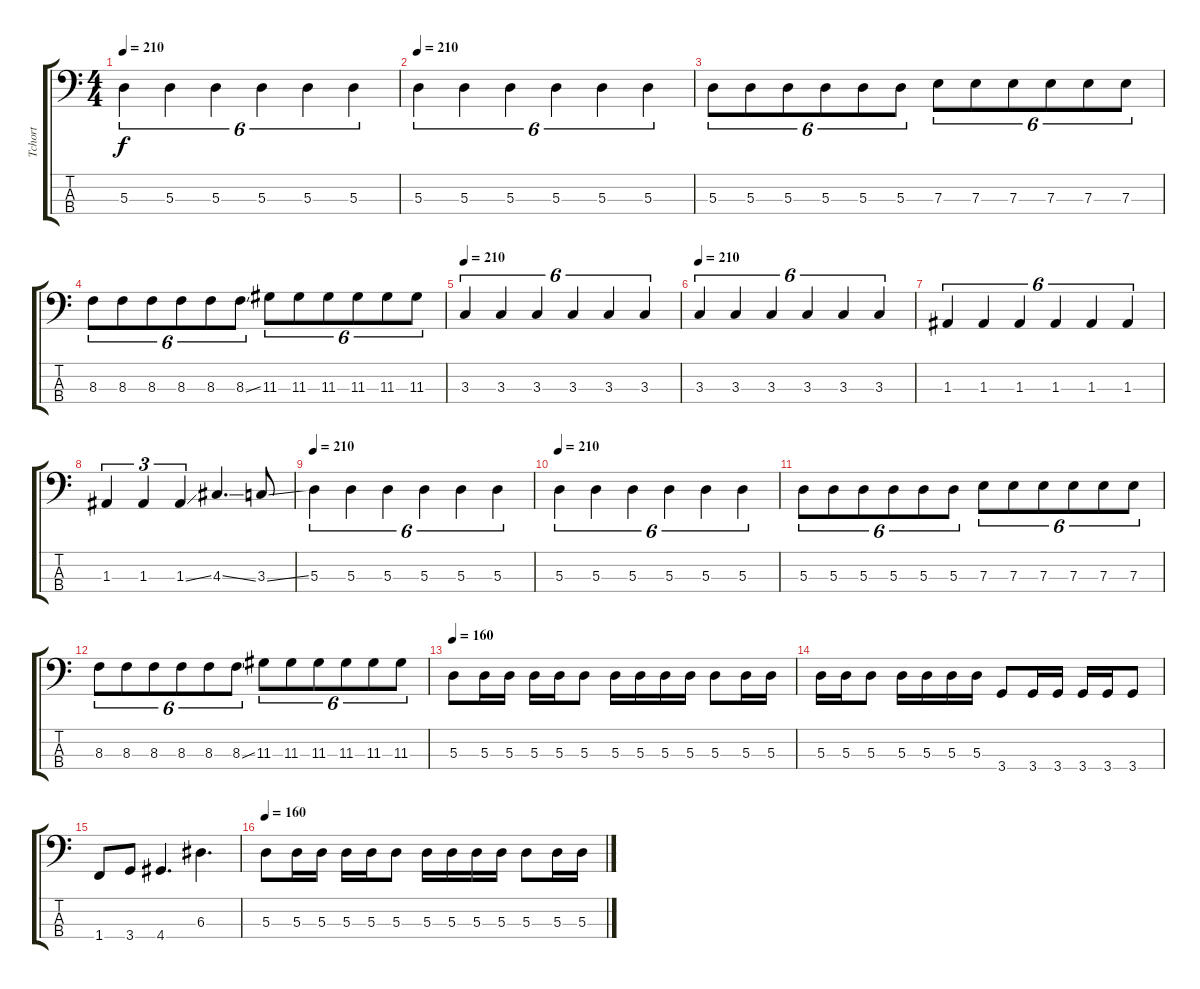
\track ("Tchort" "Tchort") {instrument electricbasspick}
\staff {score tabs}
\tuning (G2 D2 A1 E1) {hide}
\ts (4 4)
\tempo 210
\clef f4
\ks c
5.3.4{tu (6 4) dy f} 5.3.4{tu (6 4)} 5.3.4{tu (6 4)} 5.3.4{tu (6 4)} 5.3.4{tu (6 4)} 5.3.4{tu (6 4)} |
\tempo 210
5.3.4{tu (6 4)} 5.3.4{tu (6 4)} 5.3.4{tu (6 4)} 5.3.4{tu (6 4)} 5.3.4{tu (6 4)} 5.3.4{tu (6 4)} |
5.3.8{tu (6 4)} 5.3.8{tu (6 4)} 5.3.8{tu (6 4)} 5.3.8{tu (6 4)} 5.3.8{tu (6 4)} 5.3.8{tu (6 4)} 7.3.8{tu (6 4)} 7.3.8{tu (6 4)} 7.3.8{tu (6 4)} 7.3.8{tu (6 4)} 7.3.8{tu (6 4)} 7.3.8{tu (6 4)} |
8.3.8{tu (6 4)} 8.3.8{tu (6 4)} 8.3.8{tu (6 4)} 8.3.8{tu (6 4)} 8.3.8{tu (6 4)} 8.3{ss}.8{tu (6 4)} 11.3.8{tu (6 4)} 11.3.8{tu (6 4)} 11.3.8{tu (6 4)} 11.3.8{tu (6 4)} 11.3.8{tu (6 4)} 11.3.8{tu (6 4)} |
\tempo 210
3.3.4{tu (6 4)} 3.3.4{tu (6 4)} 3.3.4{tu (6 4)} 3.3.4{tu (6 4)} 3.3.4{tu (6 4)} 3.3.4{tu (6 4)} |
\tempo 210
3.3.4{tu (6 4)} 3.3.4{tu (6 4)} 3.3.4{tu (6 4)} 3.3.4{tu (6 4)} 3.3.4{tu (6 4)} 3.3.4{tu (6 4)} |
1.3.4{tu (6 4)} 1.3.4{tu (6 4)} 1.3.4{tu (6 4)} 1.3.4{tu (6 4)} 1.3.4{tu (6 4)} 1.3.4{tu (6 4)} |
1.3.4{tu (3 2)} 1.3.4{tu (3 2)} 1.3{ss}.4{tu (3 2)} 4.3{ss}.4{d} 3.3{ss}.8 |
\tempo 210
5.3.4{tu (6 4)} 5.3.4{tu (6 4)} 5.3.4{tu (6 4)} 5.3.4{tu (6 4)} 5.3.4{tu (6 4)} 5.3.4{tu (6 4)} |
\tempo 210
5.3.4{tu (6 4)} 5.3.4{tu (6 4)} 5.3.4{tu (6 4)} 5.3.4{tu (6 4)} 5.3.4{tu (6 4)} 5.3.4{tu (6 4)} |
5.3.8{tu (6 4)} 5.3.8{tu (6 4)} 5.3.8{tu (6 4)} 5.3.8{tu (6 4)} 5.3.8{tu (6 4)} 5.3.8{tu (6 4)} 7.3.8{tu (6 4)} 7.3.8{tu (6 4)} 7.3.8{tu (6 4)} 7.3.8{tu (6 4)} 7.3.8{tu (6 4)} 7.3.8{tu (6 4)} |
8.3.8{tu (6 4)} 8.3.8{tu (6 4)} 8.3.8{tu (6 4)} 8.3.8{tu (6 4)} 8.3.8{tu (6 4)} 8.3{ss}.8{tu (6 4)} 11.3.8{tu (6 4)} 11.3.8{tu (6 4)} 11.3.8{tu (6 4)} 11.3.8{tu (6 4)} 11.3.8{tu (6 4)} 11.3.8{tu (6 4)} |
\tempo 160
5.3.8 5.3.16 5.3.16 5.3.16 5.3.16 5.3.8 5.3.16 5.3.16 5.3.16 5.3.16 5.3.8 5.3.16 5.3.16 |
5.3.16 5.3.16 5.3.8 5.3.16 5.3.16 5.3.16 5.3.16 3.4.8 3.4.16 3.4.16 3.4.16 3.4.16 3.4.8 |
1.4.8 3.4.8 4.4.4{d} 6.3.4{d} |
\tempo 170
\tempo 160
5.3.8 5.3.16 5.3.16 5.3.16 5.3.16 5.3.8 5.3.16 5.3.16 5.3.16 5.3.16 5.3.8 5.3.16 5.3.16
